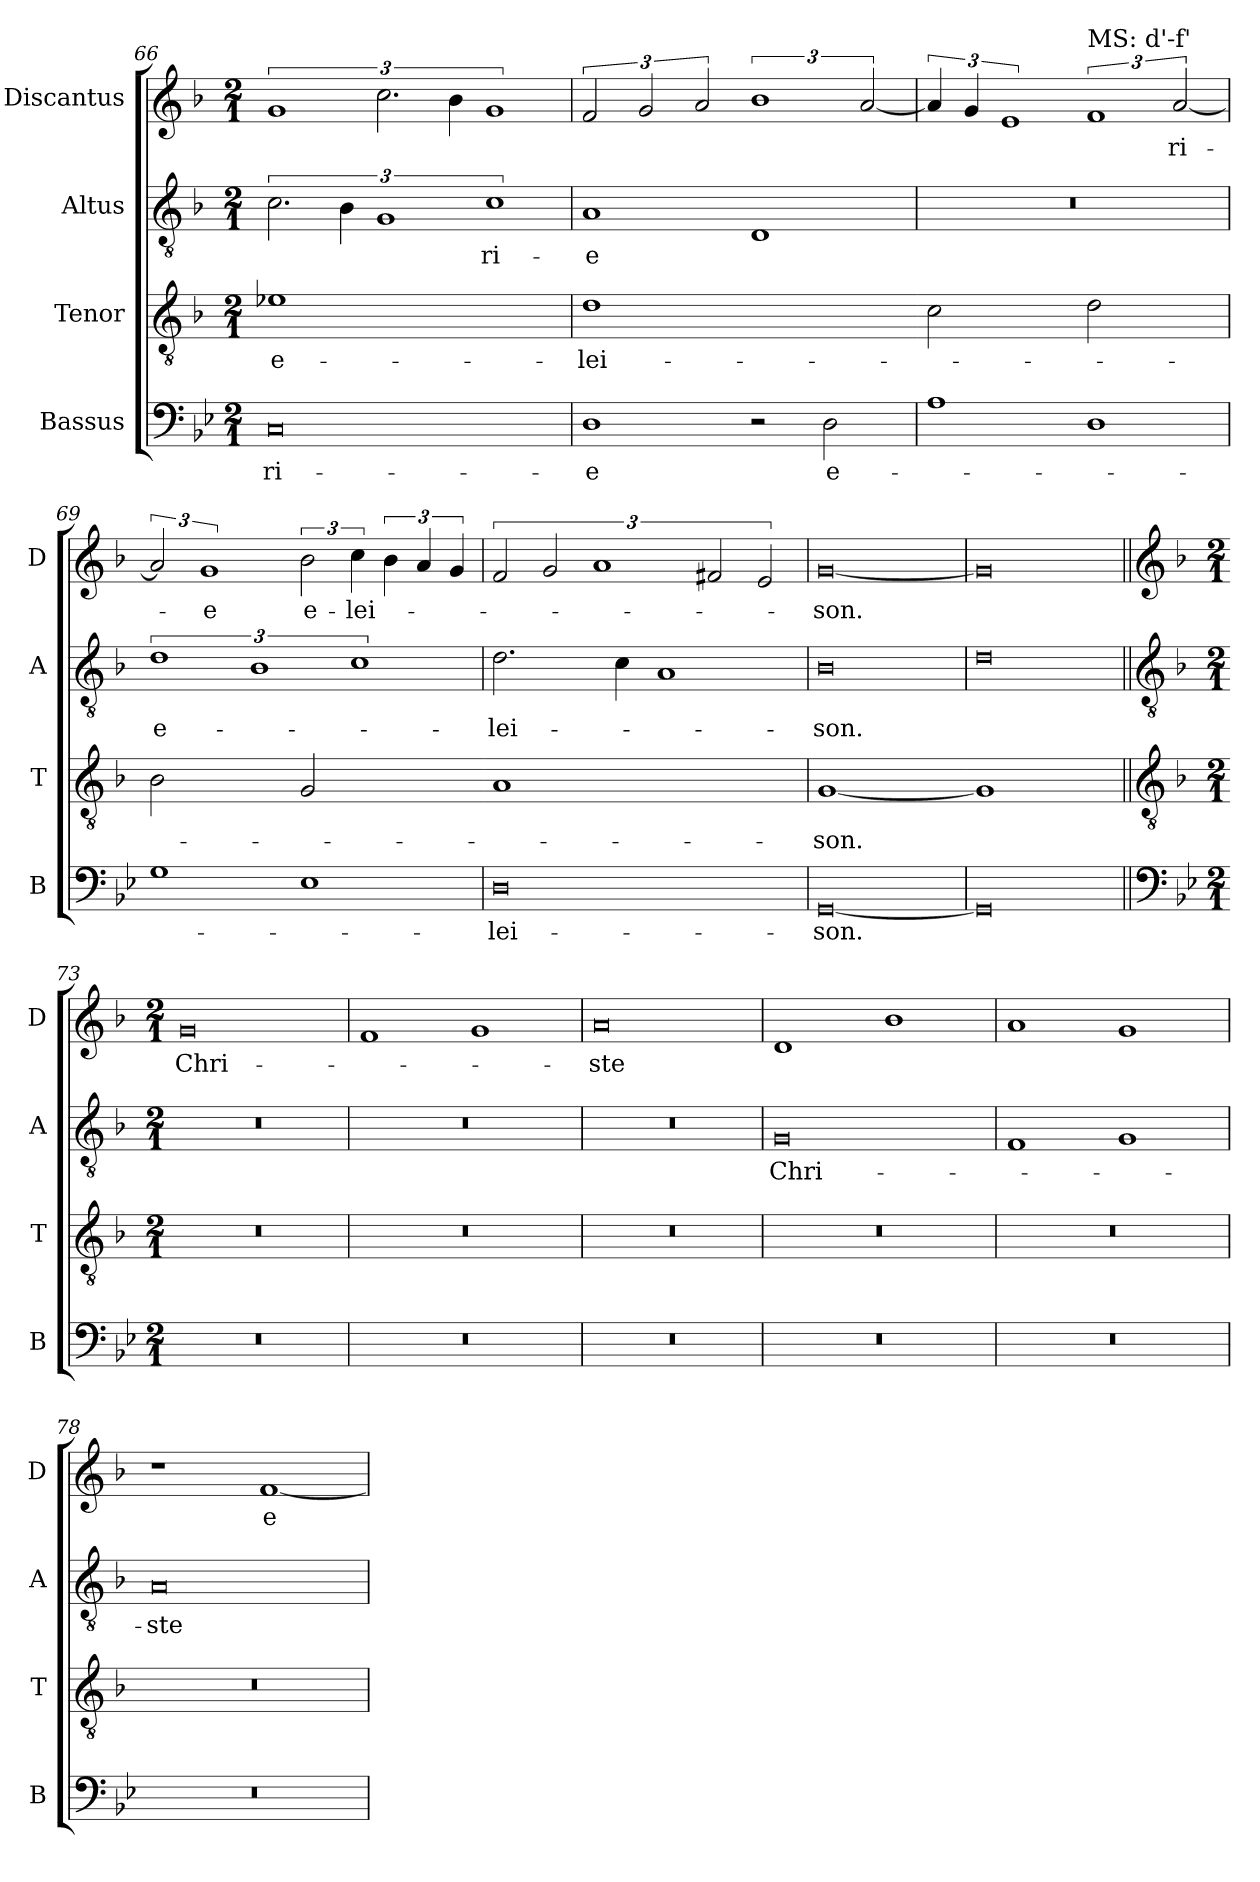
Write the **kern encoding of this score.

**kern	**text	**kern	**text	**kern	**text	**kern	**text
*part4	*part4	*part3	*part3	*part2	*part2	*part1	*part1
*staff4	*staff4	*staff3	*staff3	*staff2	*staff2	*staff1	*staff1
*I"Bassus	*	*I"Tenor	*	*I"Altus	*	*I"Discantus	*
*I'B	*	*I'T	*	*I'A	*	*I'D	*
*clefF4	*	*clefGv2	*	*clefGv2	*	*clefG2	*
*k[b-e-]	*	*k[b-]	*	*k[b-]	*	*k[b-]	*
*g:	*	*d:	*	*d:	*	*d:	*
*M2/1	*	*M2/1	*	*M2/1	*	*M2/1	*
=66	=66	=66	=66	=66	=66	=66	=66
!	!	!LO:N:vis=1	!	!	!	!	!
0C	-ri-	0e-X	e-	3.c	.	3%2g	.
.	.	.	.	6B-	.	.	.
.	.	.	.	3%2G	.	3.cc	.
.	.	.	.	.	.	6b-	.
.	.	.	.	3%2c	-ri-	3%2g	.
=67	=67	=67	=67	=67	=67	=67	=67
!	!	!LO:N:vis=1	!	!	!	!	!
1D	-e	0d	-lei-	1A	-e	3f	.
.	.	.	.	.	.	3g	.
.	.	.	.	.	.	3a	.
2r	.	.	.	1D	.	3%2b-	.
2D	e-	.	.	.	.	.	.
.	.	.	.	.	.	[3a	.
=68	=68	=68-	=68	=68	=68	=68	=68
!	!	!LO:N:vis=2	!	!	!	!	!
1A	.	1c	.	0r	.	6a]	.
.	.	.	.	.	.	6g	.
.	.	.	.	.	.	3%2e	.
!	!	!	!	!	!	!LO:TX:a:t=MS&colon; d'-f'	!
!	!	!LO:N:vis=2	!	!	!	!	!
1D	.	1d	.	.	.	3%2f	.
.	.	.	.	.	.	[3a	-ri-
=69	=69	=69	=69	=69	=69	=69	=69
!	!	!LO:N:vis=2	!	!	!	!	!
1G	.	1B-	.	3%2d	e-	3a]	.
.	.	.	.	.	.	3%2g	-e
.	.	.	.	3%2B-	.	.	.
!	!	!LO:N:vis=2	!	!	!	!	!
1E-	.	1G	.	.	.	3b-	e-
.	.	.	.	3%2c	.	6cc	-lei-
.	.	.	.	.	.	6b-	.
.	.	.	.	.	.	6a	.
.	.	.	.	.	.	6g	.
=70	=70	=70-	=70	=70	=70	=70	=70
!	!	!LO:N:vis=1	!	!	!	!	!
0D	-lei-	0A	.	2.d	-lei-	3f	.
.	.	.	.	.	.	3g	.
.	.	.	.	.	.	3%2a	.
.	.	.	.	4c	.	.	.
.	.	.	.	1A	.	.	.
.	.	.	.	.	.	3f#X	.
.	.	.	.	.	.	3e	.
=71	=71	=71	=71	=71	=71	=71	=71
!	!	!LO:N:vis=1	!	!	!	!	!
[0GG	-son.	[0G	-son.	0B-	-son.	[0g	-son.
=72	=72	=72-	=72	=72	=72	=72	=72
!	!	!LO:N:vis=1	!	!	!	!	!
0GG]	.	0G]	.	0d	.	0g]	.
=73||	=73||	=73||	=73||	=73||	=73||	=73||	=73||
*clefF4	*	*clefGv2	*	*clefGv2	*	*clefG2	*
*k[b-e-]	*	*k[b-]	*	*k[b-]	*	*k[b-]	*
*M2/1	*	*M2/1	*	*M2/1	*	*M2/1	*
0r	.	0r	.	0r	.	0g	Chri-
=74	=74	=74	=74	=74	=74	=74	=74
0r	.	0r	.	0r	.	1f	.
.	.	.	.	.	.	1g	.
=75	=75	=75	=75	=75	=75	=75	=75
0r	.	0r	.	0r	.	0a	-ste
=76	=76	=76	=76	=76	=76	=76	=76
0r	.	0r	.	0G	Chri-	1d	.
.	.	.	.	.	.	1b-	.
=77	=77	=77	=77	=77	=77	=77	=77
0r	.	0r	.	1F	.	1a	.
.	.	.	.	1G	.	1g	.
=78	=78	=78	=78	=78	=78	=78	=78
0r	.	0r	.	0A	-ste	1r	.
.	.	.	.	.	.	[1f	e-
=	=	=	=	=	=	=	=
*-	*-	*-	*-	*-	*-	*-	*-
